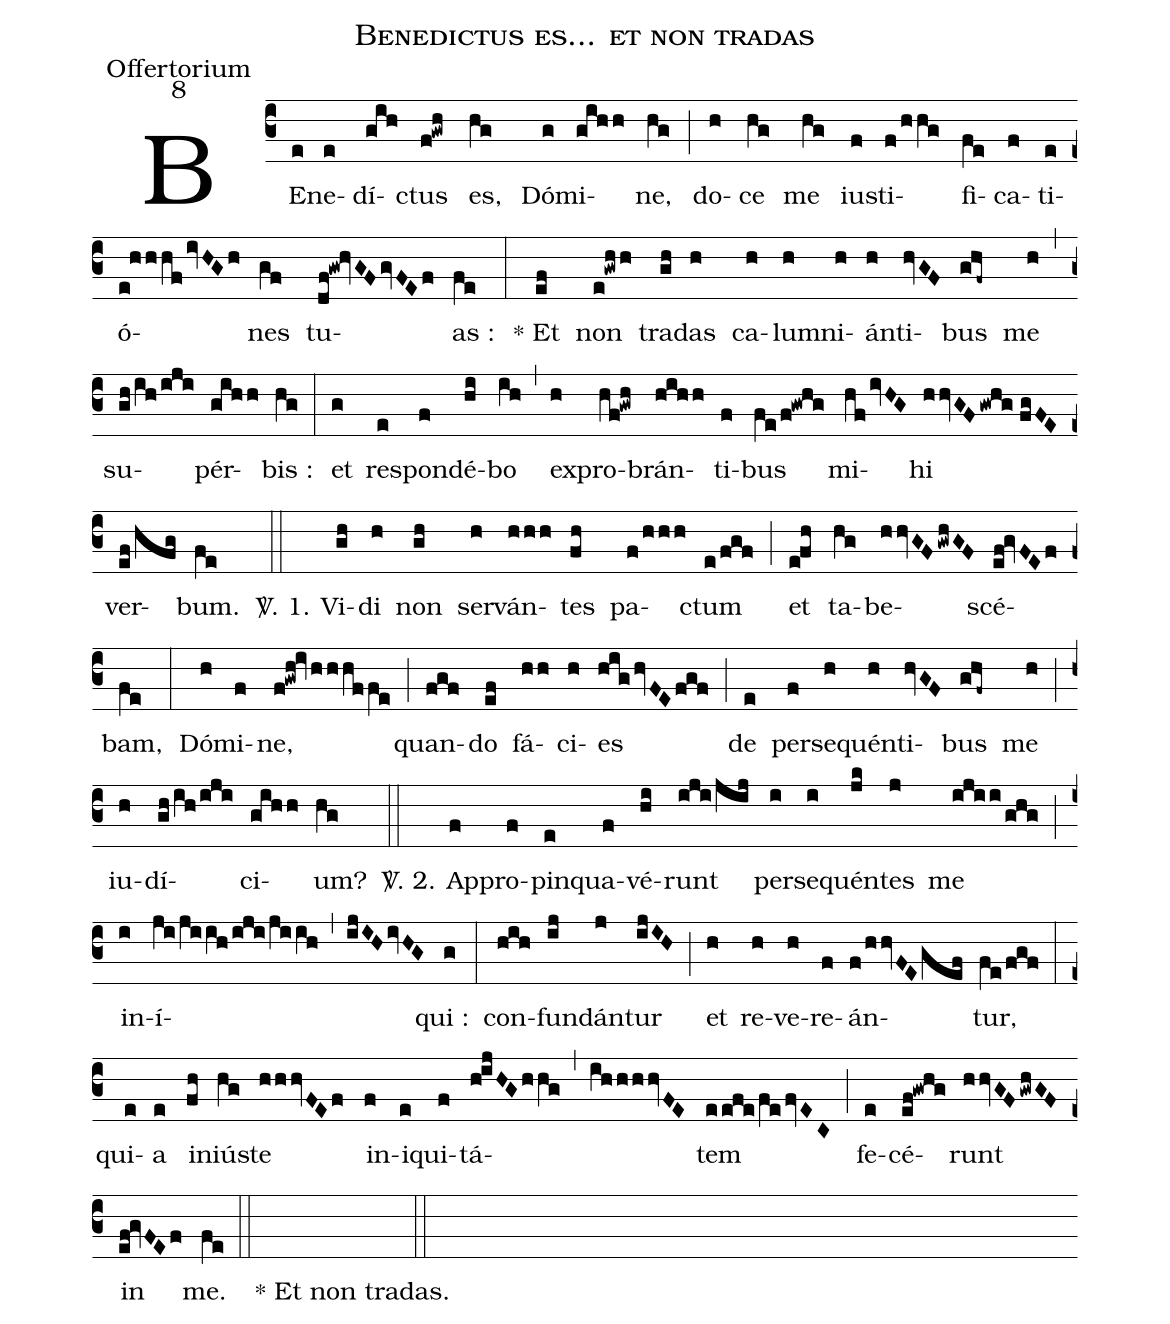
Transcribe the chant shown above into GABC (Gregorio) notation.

name:Benedictus es... et non tradas;
office-part:Offertorium;
mode:8;
%%
(c3) BE(e)ne(e)dí(gih)ctus(f!gwh) es,(hg) Dó(g)mi(gihh)ne,(hg) (;) do(h)ce(hg) me(hg) iu(f)sti(f/hhg)fi(fe)ca(f)ti(e)ó(e!hhhfivHGh)nes(gf) tu(df!gw!hvGFgvFEf)as :(fe) (:) * Et(ef) non(e!gwhh) tra(gh)das(h) ca(h)lu(h)mni(h)án(h)ti(hvGF)bus(ghf~) me(h) (,) su(gh/ih/iji)pér(gihh)bis :(hg) (:) et(g) re(e)spon(f)dé(hi)bo(ih) (,) ex(h)pro(hf!gwh)brán(hihh)ti(f)bus(fe/f!gwhg) mi(hfivHG)hi(hhvGFgwhg//fgFE) ver(ef/hfg)bum.(fe) (::)
<sp>V/</sp>. 1. Vi(gh)di(h) non(gh) ser(h)ván(hhh)tes(fh) pa(f/hhh)ctum(e/fgf) (;) et(efh) ta(hg)be(hhvGFgwhGF)scé(ef!gvFEf)bam,(fe) (:) Dó(h)mi(f)ne,(f!gwh!ivhhhffe) (;) quan(fgf)do(ef) fá(hh)ci(h)es(highvFEfgf) (;) de(e) per(f)se(h)quén(h)ti(hvGF)bus(ghf~) me(h) (;) iu(h)dí(gh/ih/iji)ci(gihh)um?(hg) (::)
<sp>V/</sp>. 2. Ap(f)pro(f)pin(e)qua(f)vé(hi)runt(iji/jij) per(i)se(i)quén(jk)tes(j) me(ijii/ghg) (;) in(i)í(ji/jiih/iji/jiih)(,)(ijIHivHG)qui :(g) (:) con(hih)fun(ij)dán(j)tur(ijIH) (;) et(h) re(h)ve(h)re(f)án(f/hhvFEgef)tur,(fe/fgf) (:) qui(e)a(e) in(fh)iú(hg)ste(hhhvFEf) in(f)i(e)qui(f)tá(hijHGhhg)(,)(ihhhhvFE)tem(eefe/fefvEC) (;) fe(e)cé(ef!gwhg)runt(hhvGFgwhGF) in(ef!gvFEf) me.(fe) (::) ()* Et non tradas.() (::)
